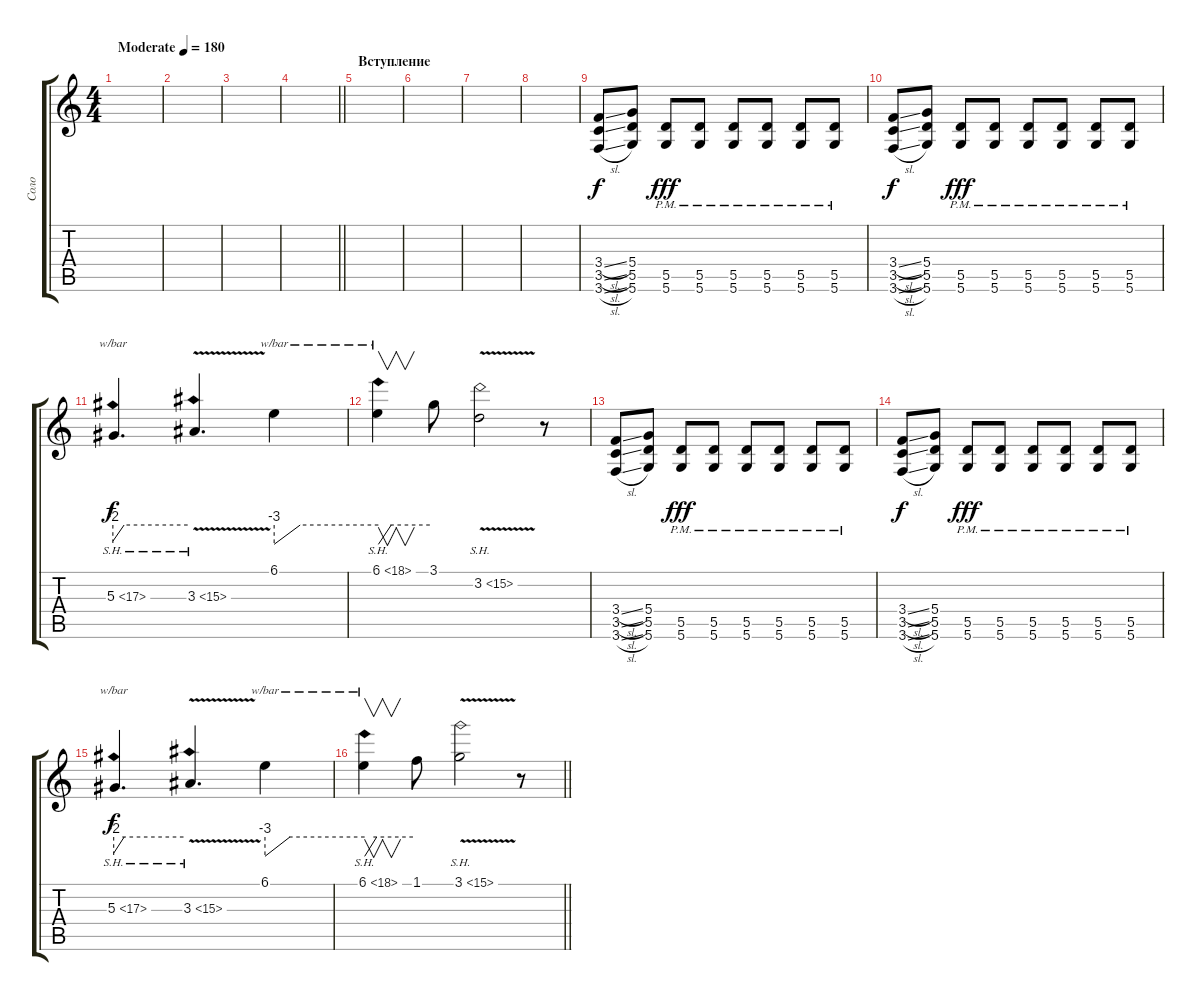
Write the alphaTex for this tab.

\track ("Соло" "Соло") {instrument distortionguitar}
\staff {score tabs}
\tuning (E4 B3 G3 D3 A2 D2) {hide}
\ts (4 4)
\tempo (180 "Moderate")
\clef g2
\ks c
|
|
|
\barLineRight lightlight
|
\section ("" "Вступление")
|
|
|
|
(3.4{sl} 3.5{sl} 3.6{sl}).8 (5.4 5.5 5.6).8 (5.5{pm} 5.6{pm}).8{dy fff} (5.5{pm} 5.6{pm}).8 (5.5{pm} 5.6{pm}).8 (5.5{pm} 5.6{pm}).8 (5.5{pm} 5.6{pm}).8 (5.5{pm} 5.6{pm}).8 |
(3.4{sl} 3.5{sl} 3.6{sl}).8{dy f} (5.4 5.5 5.6).8 (5.5{pm} 5.6{pm}).8{dy fff} (5.5{pm} 5.6{pm}).8 (5.5{pm} 5.6{pm}).8 (5.5{pm} 5.6{pm}).8 (5.5{pm} 5.6{pm}).8 (5.5{pm} 5.6{pm}).8 |
5.3{sh 12}.4{d tbe (custom default 0 -8 9 0 60 0) dy f} 3.3{sh 12 v}.4{d} 6.1.4{tbe (custom default 0 -12 15 0 60 0)} |
6.1{sh 12}.4{v tbe (custom default 0 -12 15 0 60 0)} 3.1.8 3.2{sh 12 v}.2 r.8 |
(3.4{sl} 3.5{sl} 3.6{sl}).8 (5.4 5.5 5.6).8 (5.5{pm} 5.6{pm}).8{dy fff} (5.5{pm} 5.6{pm}).8 (5.5{pm} 5.6{pm}).8 (5.5{pm} 5.6{pm}).8 (5.5{pm} 5.6{pm}).8 (5.5{pm} 5.6{pm}).8 |
(3.4{sl} 3.5{sl} 3.6{sl}).8{dy f} (5.4 5.5 5.6).8 (5.5{pm} 5.6{pm}).8{dy fff} (5.5{pm} 5.6{pm}).8 (5.5{pm} 5.6{pm}).8 (5.5{pm} 5.6{pm}).8 (5.5{pm} 5.6{pm}).8 (5.5{pm} 5.6{pm}).8 |
5.3{sh 12}.4{d tbe (custom default 0 -8 9 0 60 0) dy f} 3.3{sh 12 v}.4{d} 6.1.4{tbe (custom default 0 -12 15 0 60 0)} |
\barLineRight lightlight
6.1{sh 12}.4{v tbe (custom default 0 -12 15 0 60 0)} 1.1.8 3.1{sh 12 v}.2 r.8
